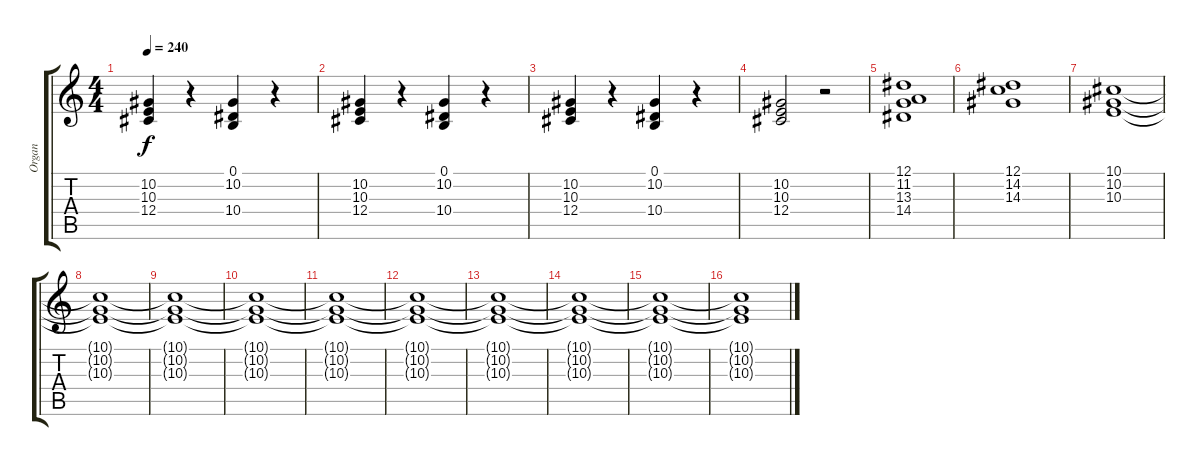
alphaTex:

\track ("Organ" "Organ") {instrument drawbarorgan}
\staff {score tabs}
\tuning (Eb4 Bb3 Gb3 Db3 Ab2 Eb2) {hide}
\ts (4 4)
\tempo 240
\clef g2
\ks c
(10.2 10.3 12.4).4{dy f} r.4 (0.1 10.2 10.4).4 r.4 |
(10.2 10.3 12.4).4 r.4 (0.1 10.2 10.4).4 r.4 |
(10.2 10.3 12.4).4 r.4 (0.1 10.2 10.4).4 r.4 |
(10.2 10.3 12.4).2 r.2 |
(12.1 11.2 13.3 14.4).1 |
(12.1 14.2 14.3).1 |
(10.1 10.2 10.3).1 |
(10.1{t} 10.2{t} 10.3{t}).1 |
(10.1{t} 10.2{t} 10.3{t}).1 |
(10.1{t} 10.2{t} 10.3{t}).1 |
(10.1{t} 10.2{t} 10.3{t}).1 |
(10.1{t} 10.2{t} 10.3{t}).1 |
(10.1{t} 10.2{t} 10.3{t}).1 |
(10.1{t} 10.2{t} 10.3{t}).1 |
(10.1{t} 10.2{t} 10.3{t}).1 |
(10.1{t} 10.2{t} 10.3{t}).1
